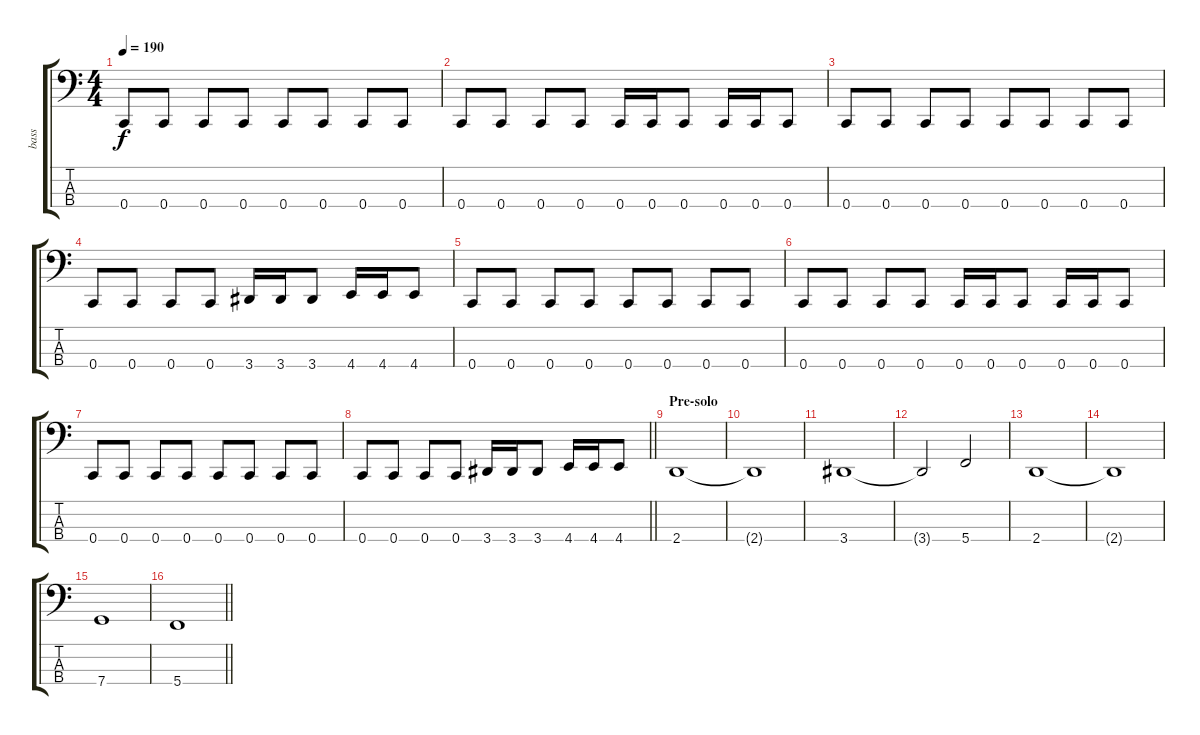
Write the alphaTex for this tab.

\track ("bass" "bass") {instrument electricbassfinger}
\staff {score tabs}
\tuning (F2 C2 G1 C1) {hide}
\ts (4 4)
\tempo 190
\clef f4
\ks c
0.4.8{dy f} 0.4.8 0.4.8 0.4.8 0.4.8 0.4.8 0.4.8 0.4.8 |
0.4.8 0.4.8 0.4.8 0.4.8 0.4.16 0.4.16 0.4.8 0.4.16 0.4.16 0.4.8 |
0.4.8 0.4.8 0.4.8 0.4.8 0.4.8 0.4.8 0.4.8 0.4.8 |
0.4.8 0.4.8 0.4.8 0.4.8 3.4.16 3.4.16 3.4.8 4.4.16 4.4.16 4.4.8 |
0.4.8 0.4.8 0.4.8 0.4.8 0.4.8 0.4.8 0.4.8 0.4.8 |
0.4.8 0.4.8 0.4.8 0.4.8 0.4.16 0.4.16 0.4.8 0.4.16 0.4.16 0.4.8 |
0.4.8 0.4.8 0.4.8 0.4.8 0.4.8 0.4.8 0.4.8 0.4.8 |
\barLineRight lightlight
0.4.8 0.4.8 0.4.8 0.4.8 3.4.16 3.4.16 3.4.8 4.4.16 4.4.16 4.4.8 |
\section ("" "Pre-solo")
2.4.1 |
2.4{t}.1 |
3.4.1 |
3.4{t}.2 5.4.2 |
2.4.1 |
2.4{t}.1 |
7.4.1 |
\barLineRight lightlight
5.4.1
